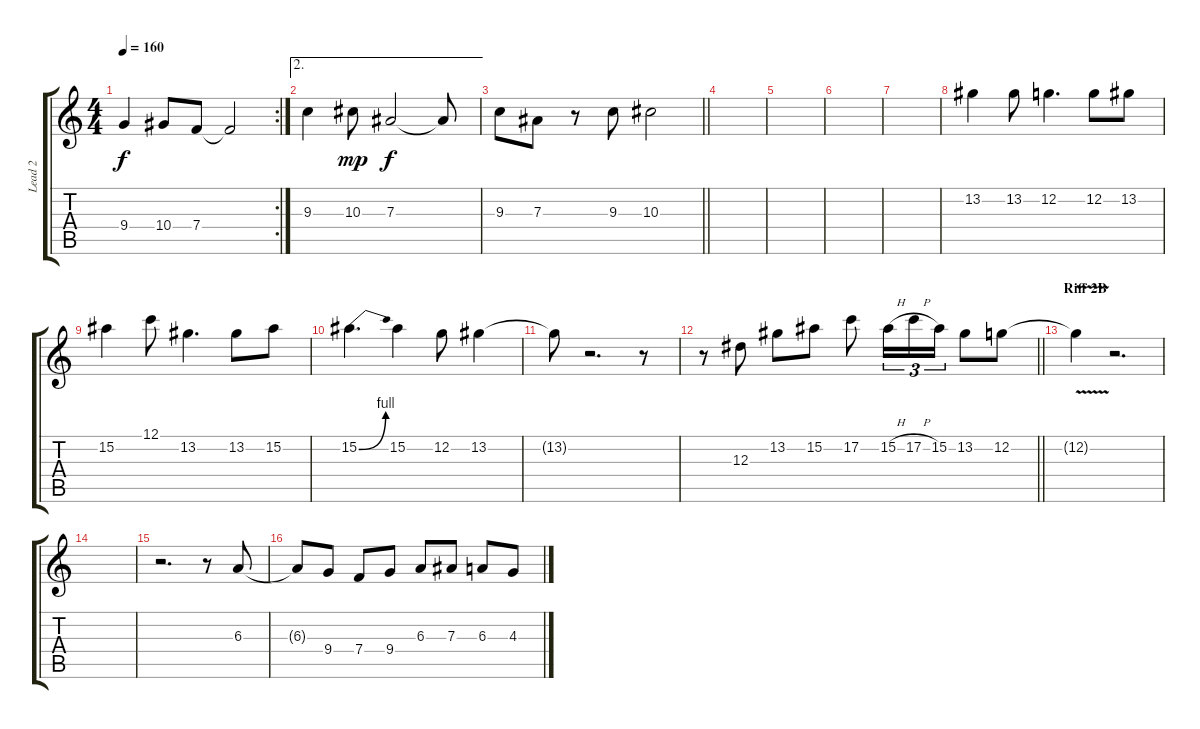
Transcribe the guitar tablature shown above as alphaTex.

\track ("Lead 2" "Lead 2") {instrument distortionguitar}
\staff {score tabs}
\tuning (C4 G3 Eb3 Bb2 F2 C2) {hide}
\rc 2
\ts (4 4)
\tempo 160
\clef g2
\ks c
9.4.4{dy f} 10.4.8 7.4.8 7.4{t}.2 |
\ae 2
9.3.4 10.3.8{dy mp} 7.3.2{dy f} 7.3{t}.8 |
\barLineRight lightlight
9.3.8 7.3.8 r.8 9.3.8 10.3.2 |
|
|
|
|
13.2.4 13.2.8 12.2.4{d} 12.2.8 13.2.8 |
15.2.4 12.1.8 13.2.4{d} 13.2.8 15.2.8 |
15.2{be (bend 0 0 60 4)}.4{d} 15.2.4 12.2.8 13.2.4 |
13.2{t}.8 r.2{d} r.8 |
\barLineRight lightlight
r.8 12.3.8 13.2.8 15.2.8 17.2.8 15.2{h}.16{tu (3 2)} 17.2{h}.16{tu (3 2)} 15.2.16{tu (3 2)} 13.2.8 12.2.8 |
\section ("" "Riff 2B")
12.2{v t}.4 r.2{d} |
|
r.2{d} r.8 6.3.8 |
6.3{t}.8 9.4.8 7.4.8 9.4.8 6.3.8 7.3.8 6.3.8 4.3.8
